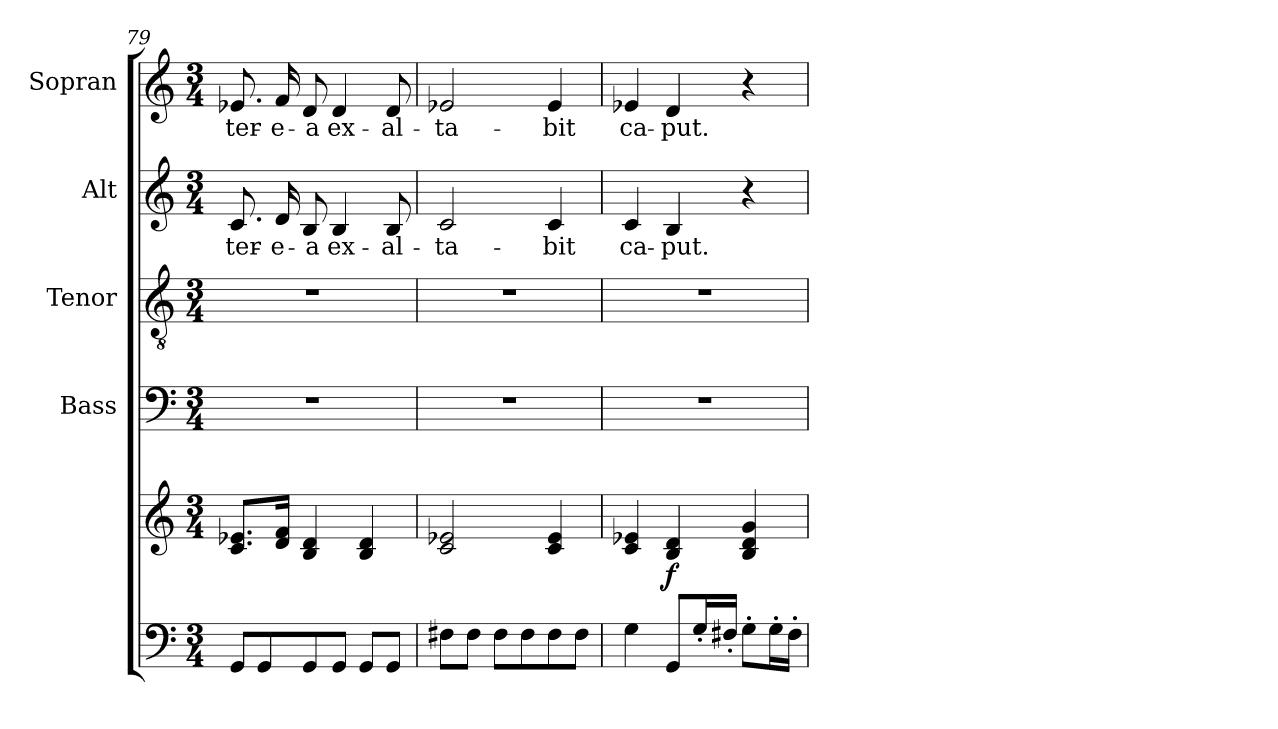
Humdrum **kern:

**kern	**kern	**dynam	**kern	**kern	**kern	**text	**kern	**text
*part5	*part5	*part5	*part4	*part3	*part2	*part2	*part1	*part1
*staff6	*staff5	*staff5/6	*staff4	*staff3	*staff2	*staff2	*staff1	*staff1
*	*	*	*I"Bass	*I"Tenor	*I"Alt	*	*I"Sopran	*
*	*	*	*I'B.	*I'T.	*I'A.	*	*I'S.	*
*clefF4	*clefG2	*	*clefF4	*clefGv2	*clefG2	*	*clefG2	*
*k[]	*k[]	*	*k[]	*k[]	*k[]	*	*k[]	*
*C:	*C:	*	*C:	*C:	*C:	*	*C:	*
*M3/4	*M3/4	*	*M3/4	*M3/4	*M3/4	*	*M3/4	*
=79	=79	=79	=79	=79	=79	=79	=79	=79
!	!	!	!	!	!	!LO:LY:b	!	!LO:LY:b
8GG/L	8.c/ 8.e-X/L	.	2.r	2.r	8.c/	-ter-	8.e-X/	-ter-
8GG/	.	.	.	.	.	.	.	.
!	!	!	!	!	!	!LO:LY:b	!	!LO:LY:b
.	16d/ 16f/Jk	.	.	.	16d/	-e-	16f/	-e-
!	!	!	!	!	!	!LO:LY:b	!	!LO:LY:b
8GG/	4B/ 4d/	.	.	.	8B/	-a	8d/	-a
!	!	!	!	!	!	!LO:LY:b	!	!LO:LY:b
8GG/J	.	.	.	.	4B/	ex-	4d/	ex-
8GG/L	4B/ 4d/	.	.	.	.	.	.	.
!	!	!	!	!	!	!LO:LY:b	!	!LO:LY:b
8GG/J	.	.	.	.	8B/	-al-	8d/	-al-
=80	=80	=80	=80	=80	=80	=80	=80	=80
!	!	!	!	!	!	!LO:LY:b	!	!LO:LY:b
8F#X\L	2c/ 2e-X/	.	2.r	2.r	2c/	-ta-	2e-X/	-ta-
8F#\J	.	.	.	.	.	.	.	.
8F#\L	.	.	.	.	.	.	.	.
8F#\	.	.	.	.	.	.	.	.
!	!	!	!	!	!	!LO:LY:b	!	!LO:LY:b
8F#\	4c/ 4e-/	.	.	.	4c/	-bit	4e-/	-bit
8F#\J	.	.	.	.	.	.	.	.
=81	=81	=81	=81	=81	=81	=81	=81	=81
!	!	!	!	!	!	!LO:LY:b	!	!LO:LY:b
4G\	4c/ 4e-X/	.	2.r	2.r	4c/	ca-	4e-X/	ca-
!	!	!LO:DY:b	!	!	!	!LO:LY:b	!	!LO:LY:b
8GG/L	4B/ 4d/	f	.	.	4B/	-put.	4d/	-put.
16G'</L	.	.	.	.	.	.	.	.
16F#X'</JJ	.	.	.	.	.	.	.	.
8G'>\L	4B/ 4d/ 4g/	.	.	.	4r	.	4r	.
16G'>\L	.	.	.	.	.	.	.	.
16F#'>\JJ	.	.	.	.	.	.	.	.
=	=	=	=	=	=	=	=	=
*-	*-	*-	*-	*-	*-	*-	*-	*-
